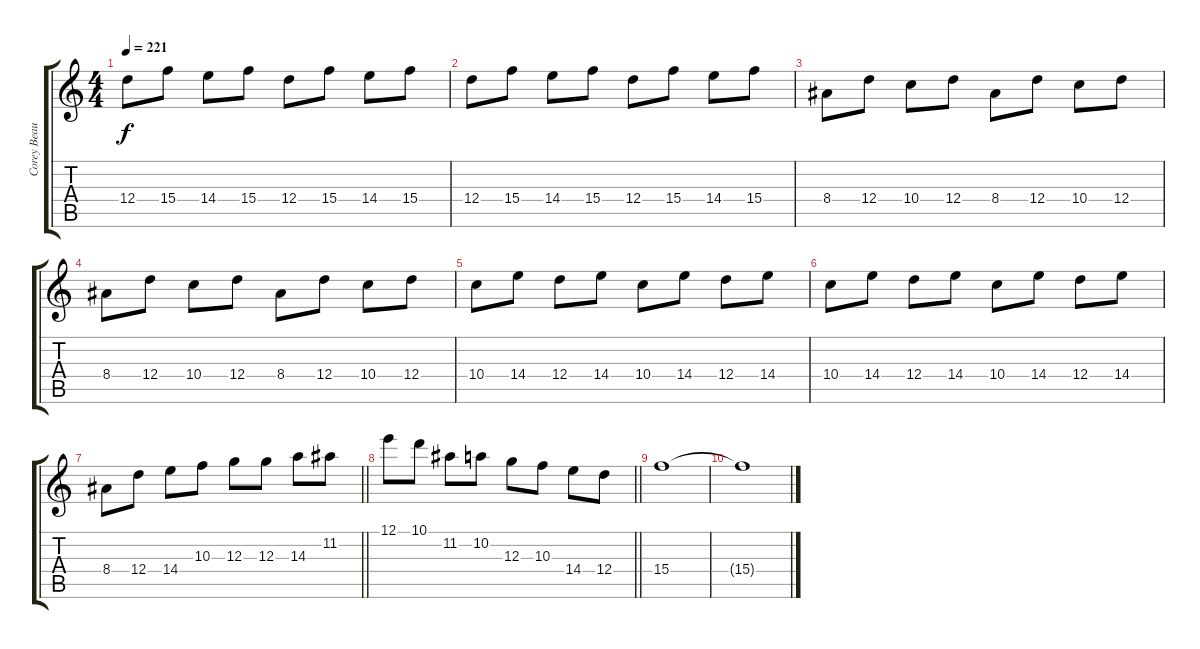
\track ("Corey Beaulieu" "Corey Beau") {instrument distortionguitar}
\staff {score tabs}
\tuning (E4 B3 G3 D3 A2 D2) {hide}
\ts (4 4)
\tempo 221
\clef g2
\ks c
12.4.8{dy f} 15.4.8 14.4.8 15.4.8 12.4.8 15.4.8 14.4.8 15.4.8 |
12.4.8 15.4.8 14.4.8 15.4.8 12.4.8 15.4.8 14.4.8 15.4.8 |
8.4.8 12.4.8 10.4.8 12.4.8 8.4.8 12.4.8 10.4.8 12.4.8 |
8.4.8 12.4.8 10.4.8 12.4.8 8.4.8 12.4.8 10.4.8 12.4.8 |
10.4.8 14.4.8 12.4.8 14.4.8 10.4.8 14.4.8 12.4.8 14.4.8 |
10.4.8 14.4.8 12.4.8 14.4.8 10.4.8 14.4.8 12.4.8 14.4.8 |
\barLineRight lightlight
8.4.8 12.4.8 14.4.8 10.3.8 12.3.8 12.3.8 14.3.8 11.2.8 |
\barLineRight lightlight
12.1.8 10.1.8 11.2.8 10.2.8 12.3.8 10.3.8 14.4.8 12.4.8 |
15.4.1 |
15.4{t}.1
